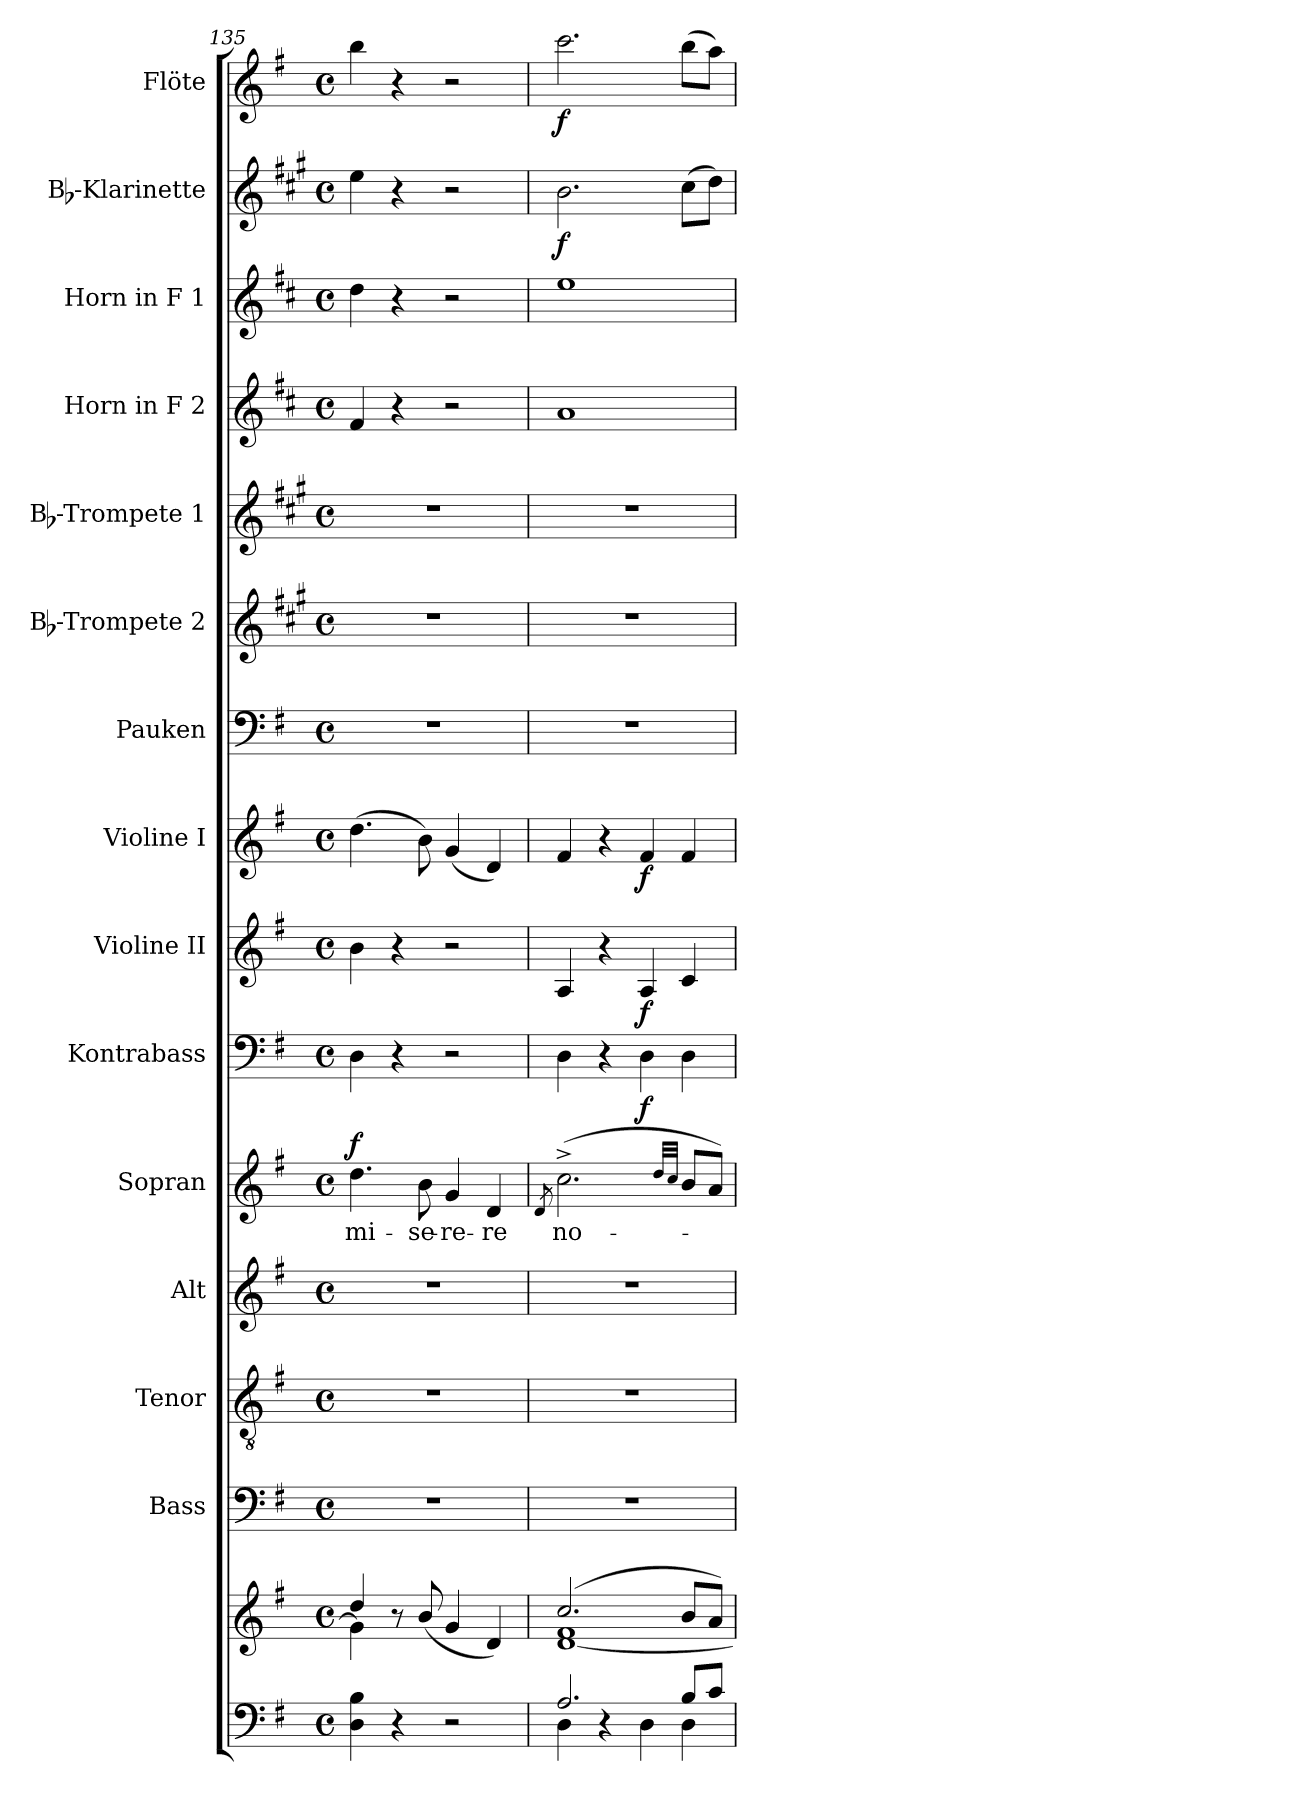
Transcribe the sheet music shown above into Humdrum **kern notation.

**kern	**kern	**kern	**kern	**kern	**kern	**text	**dynam	**kern	**dynam	**kern	**dynam	**kern	**dynam	**kern	**kern	**kern	**kern	**kern	**kern	**dynam	**kern	**dynam
*part15	*part15	*part14	*part13	*part12	*part11	*part11	*part11	*part10	*part10	*part9	*part9	*part8	*part8	*part7	*part6	*part5	*part4	*part3	*part2	*part2	*part1	*part1
*staff16	*staff15	*staff14	*staff13	*staff12	*staff11	*staff11	*staff11	*staff10	*staff10	*staff9	*staff9	*staff8	*staff8	*staff7	*staff6	*staff5	*staff4	*staff3	*staff2	*staff2	*staff1	*staff1
*	*	*I"Bass	*I"Tenor	*I"Alt	*I"Sopran	*	*	*I"Kontrabass	*	*I"Violine II	*	*I"Violine I	*	*I"Pauken	*I"Bb-Trompete 2	*I"Bb-Trompete 1	*I"Horn in F 2	*I"Horn in F 1	*I"Bb-Klarinette	*	*I"Flöte	*
*	*	*I'B.	*I'T.	*I'A.	*I'S.	*	*	*I'Kb.	*	*I'Vl. II	*	*I'Vl. I	*	*I'Pk.	*I'Bb Trp. 2	*I'Bb Trp. 1	*	*	*I'Bb Kl.	*	*I'Fl.	*
*clefF4	*clefG2	*clefF4	*clefGv2	*clefG2	*clefG2	*	*	*clefF4	*	*clefG2	*	*clefG2	*	*clefF4	*clefG2	*clefG2	*clefG2	*clefG2	*clefG2	*	*clefG2	*
*	*	*	*	*	*	*	*	*ITrd7c12	*	*	*	*	*	*	*ITrd1c2	*ITrd1c2	*ITrd4c7	*ITrd4c7	*ITrd1c2	*	*	*
*k[f#]	*k[f#]	*k[f#]	*k[f#]	*k[f#]	*k[f#]	*	*	*k[f#]	*	*k[f#]	*	*k[f#]	*	*k[f#]	*k[f#]	*k[f#]	*k[f#]	*k[f#]	*k[f#]	*	*k[f#]	*
*G:	*G:	*G:	*G:	*G:	*G:	*	*	*G:	*	*G:	*	*G:	*	*G:	*G:	*G:	*G:	*G:	*G:	*	*G:	*
*M4/4	*M4/4	*M4/4	*M4/4	*M4/4	*M4/4	*	*	*M4/4	*	*M4/4	*	*M4/4	*	*M4/4	*M4/4	*M4/4	*M4/4	*M4/4	*M4/4	*	*M4/4	*
*met(c)	*met(c)	*met(c)	*met(c)	*met(c)	*met(c)	*	*	*met(c)	*	*met(c)	*	*met(c)	*	*met(c)	*met(c)	*met(c)	*met(c)	*met(c)	*met(c)	*	*met(c)	*
=135	=135	=135	=135	=135	=135	=135	=135	=135	=135	=135	=135	=135	=135	=135	=135	=135	=135	=135	=135	=135	=135	=135
*	*^	*	*	*	*	*	*	*	*	*	*	*	*	*	*	*	*	*	*	*	*	*
!	!	!	!	!	!	!	!LO:LY:b	!LO:DY:a	!	!	!	!	!	!	!	!	!	!	!	!	!	!	!
4D\ 4B\	4dd/	4g\]	1r	1r	1r	4.dd\	mi-	f	4DD\	.	4b\	.	(>4.dd\	.	1r	1r	1r	4B/	4g\	4dd\	.	4bb\	.
4r	8r	2.ryy	.	.	.	.	.	.	4r	.	4r	.	.	.	.	.	.	4r	4r	4r	.	4r	.
!	!	!	!	!	!	!	!LO:LY:b	!	!	!	!	!	!	!	!	!	!	!	!	!	!	!	!
.	(<8b/	.	.	.	.	8b\	-se-	.	.	.	.	.	8b\)	.	.	.	.	.	.	.	.	.	.
!	!	!	!	!	!	!	!LO:LY:b	!	!	!	!	!	!	!	!	!	!	!	!	!	!	!	!
2r	4g/	.	.	.	.	4g/	-re-	.	2r	.	2r	.	(<4g/	.	.	.	.	2r	2r	2r	.	2r	.
!	!	!	!	!	!	!	!LO:LY:b	!	!	!	!	!	!	!	!	!	!	!	!	!	!	!	!
.	4d/)	.	.	.	.	4d/	-re	.	.	.	.	.	4d/)	.	.	.	.	.	.	.	.	.	.
=136	=136	=136	=136	=136	=136	=136	=136	=136	=136	=136	=136	=136	=136	=136	=136	=136	=136	=136	=136	=136	=136	=136	=136
.	.	.	.	.	.	8qd/	.	.	.	.	.	.	.	.	.	.	.	.	.	.	.	.	.
*^	*	*	*	*	*	*	*	*	*	*	*	*	*	*	*	*	*	*	*	*	*	*	*
!	!	!	!	!	!	!	!	!LO:LY:b	!	!	!	!	!	!	!	!	!	!	!	!	!	!LO:DY:b	!	!LO:DY:b
2.A/	4D\	(2.cc/	[<1d 1f#	1r	1r	1r	(>2.cc^>\	no-	.	4DD\	.	4A/	.	4f#/	.	1r	1r	1r	1d	1a	2.a\	f	2.ccc\	f
.	4rC	.	.	.	.	.	.	.	.	4r	.	4r	.	4r	.	.	.	.	.	.	.	.	.	.
!	!	!	!	!	!	!	!	!	!	!	!LO:DY:b	!	!LO:DY:b	!	!LO:DY:b	!	!	!	!	!	!	!	!	!
.	4D\	.	.	.	.	.	.	.	.	4DD\	f	4A/	f	4f#/	f	.	.	.	.	.	.	.	.	.
.	.	.	.	.	.	.	32qdd/LLL	.	.	.	.	.	.	.	.	.	.	.	.	.	.	.	.	.
.	.	.	.	.	.	.	32qcc/JJJ	.	.	.	.	.	.	.	.	.	.	.	.	.	.	.	.	.
8B/L	4D\	8b/L	.	.	.	.	8b/L	.	.	4DD\	.	4c/	.	4f#/	.	.	.	.	.	.	(>8b\L	.	(>8bb\L	.
8c/J	.	8a/J)	.	.	.	.	8a/J)	.	.	.	.	.	.	.	.	.	.	.	.	.	8cc\J)	.	8aa\J)	.
*v	*v	*	*	*	*	*	*	*	*	*	*	*	*	*	*	*	*	*	*	*	*	*	*	*
*	*v	*v	*	*	*	*	*	*	*	*	*	*	*	*	*	*	*	*	*	*	*	*	*
=	=	=	=	=	=	=	=	=	=	=	=	=	=	=	=	=	=	=	=	=	=	=
*-	*-	*-	*-	*-	*-	*-	*-	*-	*-	*-	*-	*-	*-	*-	*-	*-	*-	*-	*-	*-	*-	*-
